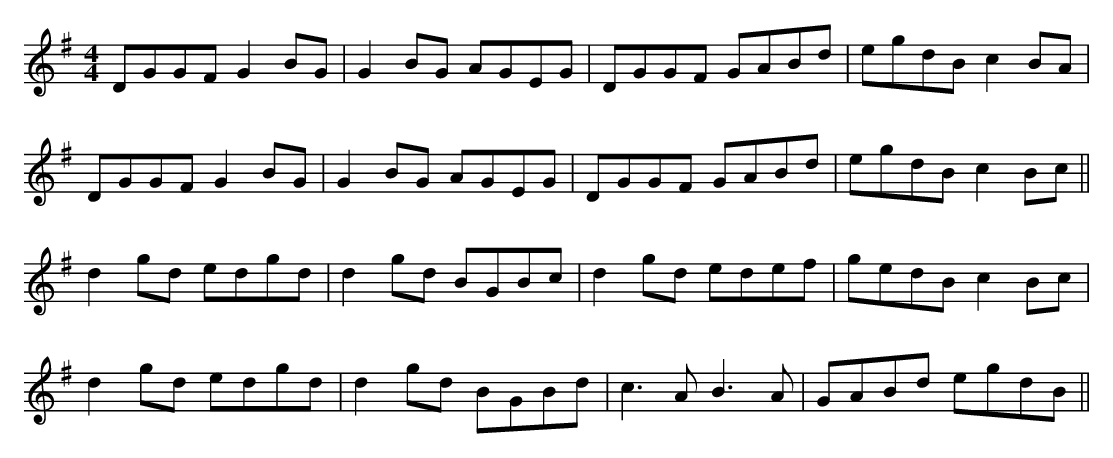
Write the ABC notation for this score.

X:1
M:4/4
K:G
DGGF G2 BG|G2 BG AGEG|DGGF GABd|egdB c2 BA|
DGGF G2 BG|G2 BG AGEG|DGGF GABd|egdB c2 Bc||
d2 gd edgd|d2 gd BGBc|d2 gd edef|gedB c2 Bc|
d2 gd edgd|d2 gd BGBd|c3A B3A|GABd egdB||
